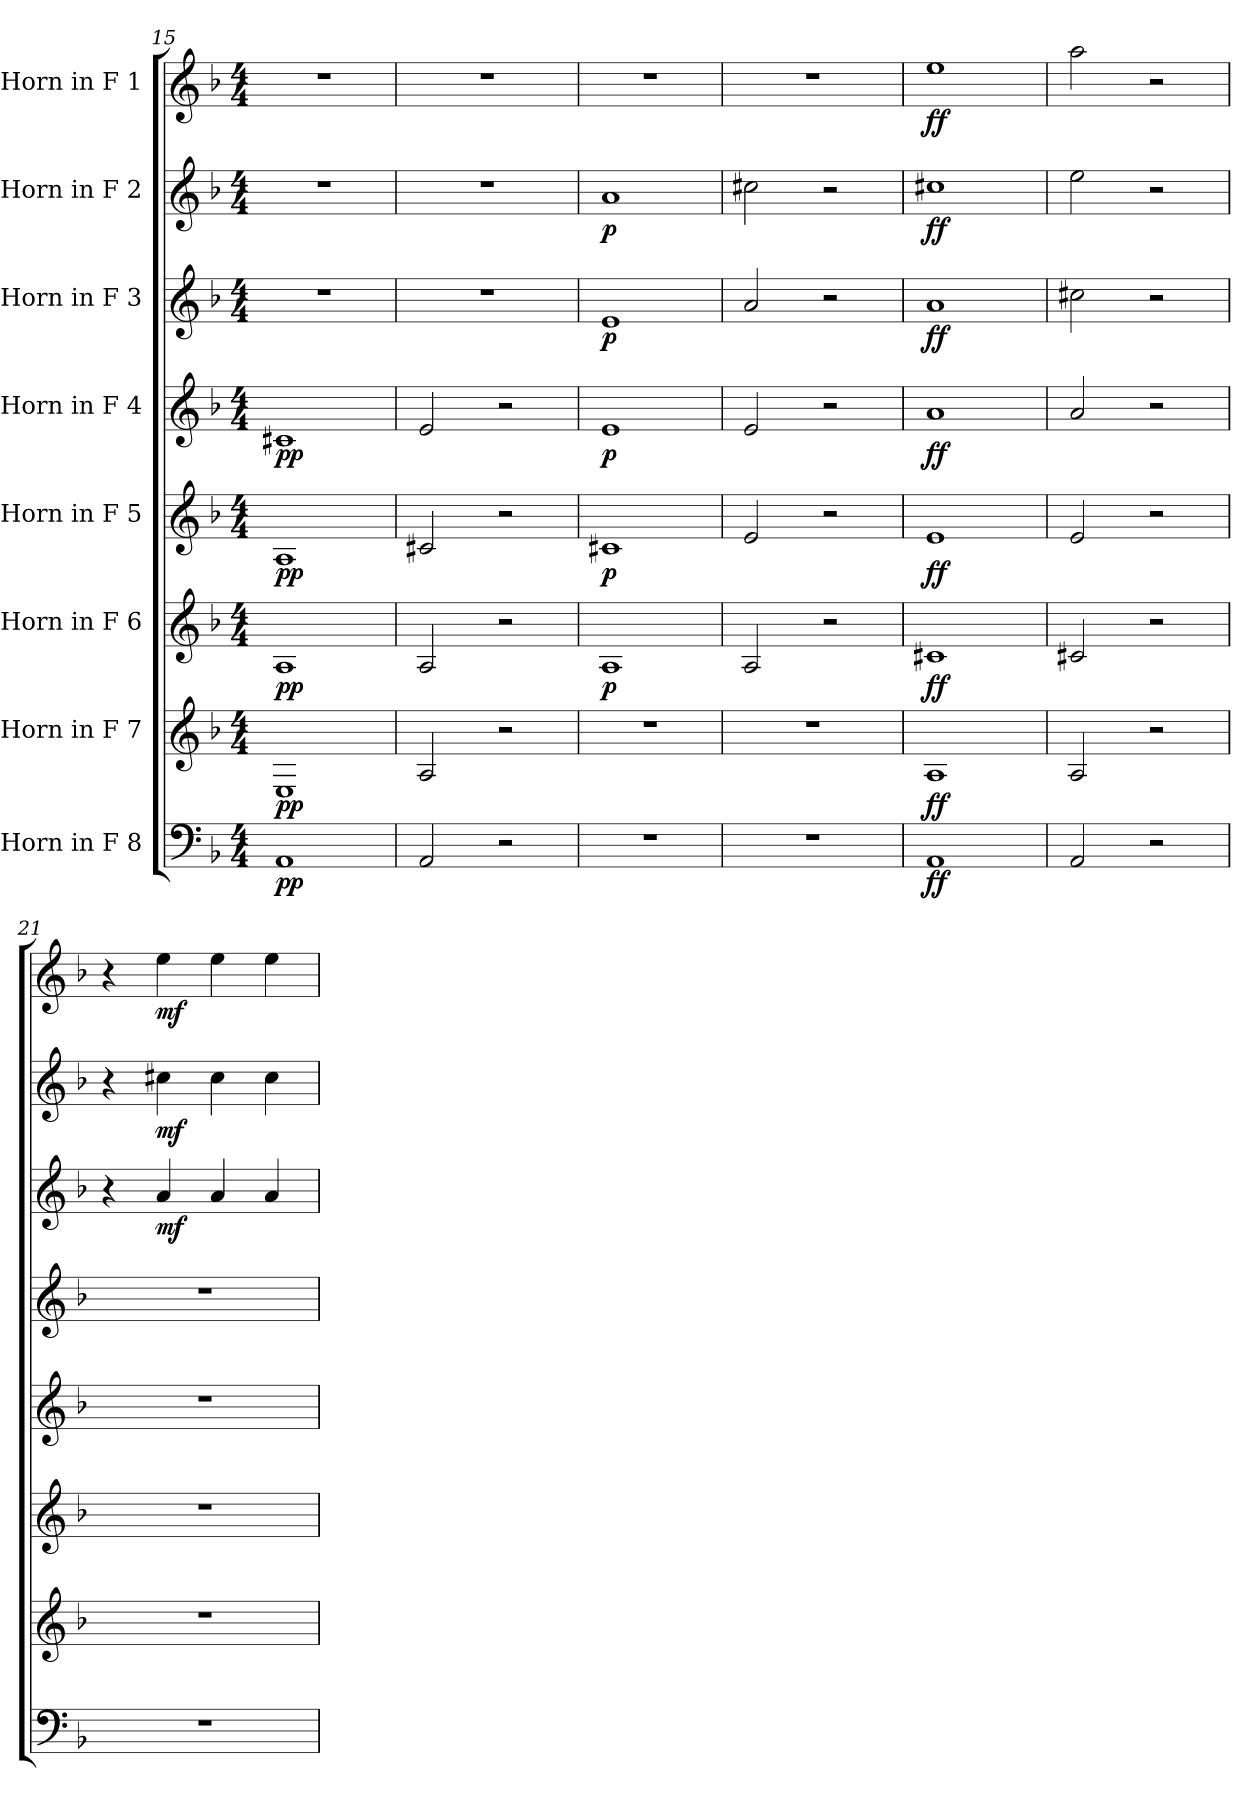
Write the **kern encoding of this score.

**kern	**dynam	**kern	**dynam	**kern	**dynam	**kern	**dynam	**kern	**dynam	**kern	**dynam	**kern	**dynam	**kern	**dynam
*part8	*part8	*part7	*part7	*part6	*part6	*part5	*part5	*part4	*part4	*part3	*part3	*part2	*part2	*part1	*part1
*staff8	*staff8	*staff7	*staff7	*staff6	*staff6	*staff5	*staff5	*staff4	*staff4	*staff3	*staff3	*staff2	*staff2	*staff1	*staff1
*I"Horn in F 8	*	*I"Horn in F 7	*	*I"Horn in F 6	*	*I"Horn in F 5	*	*I"Horn in F 4	*	*I"Horn in F 3	*	*I"Horn in F 2	*	*I"Horn in F 1	*
*clefF4	*	*clefG2	*	*clefG2	*	*clefG2	*	*clefG2	*	*clefG2	*	*clefG2	*	*clefG2	*
*ITrd4c7	*	*ITrd4c7	*	*ITrd4c7	*	*ITrd4c7	*	*ITrd4c7	*	*ITrd4c7	*	*ITrd4c7	*	*ITrd4c7	*
*k[b-e-]	*	*k[b-e-]	*	*k[b-e-]	*	*k[b-e-]	*	*k[b-e-]	*	*k[b-e-]	*	*k[b-e-]	*	*k[b-e-]	*
*M4/4	*	*M4/4	*	*M4/4	*	*M4/4	*	*M4/4	*	*M4/4	*	*M4/4	*	*M4/4	*
=15	=15	=15	=15	=15	=15	=15	=15	=15	=15	=15	=15	=15	=15	=15	=15
!	!LO:DY:b	!	!LO:DY:b	!	!LO:DY:b	!	!LO:DY:b	!	!LO:DY:b	!	!	!	!	!	!
1DD	pp	1AA	pp	1D	pp	1D	pp	1F#X	pp	1r	.	1r	.	1r	.
=16	=16	=16	=16	=16	=16	=16	=16	=16	=16	=16	=16	=16	=16	=16	=16
2DD/	.	2D/	.	2D/	.	2F#X/	.	2A/	.	1r	.	1r	.	1r	.
2r	.	2r	.	2r	.	2r	.	2r	.	.	.	.	.	.	.
=17	=17	=17	=17	=17	=17	=17	=17	=17	=17	=17	=17	=17	=17	=17	=17
!	!	!	!	!	!LO:DY:b	!	!LO:DY:b	!	!LO:DY:b	!	!LO:DY:b	!	!LO:DY:b	!	!
1r	.	1r	.	1D	p	1F#X	p	1A	p	1A	p	1d	p	1r	.
!!LO:PB:g=z
=18	=18	=18	=18	=18	=18	=18	=18	=18	=18	=18	=18	=18	=18	=18	=18
1r	.	1r	.	2D/	.	2A/	.	2A/	.	2d/	.	2f#X\	.	1r	.
.	.	.	.	2r	.	2r	.	2r	.	2r	.	2r	.	.	.
=19	=19	=19	=19	=19	=19	=19	=19	=19	=19	=19	=19	=19	=19	=19	=19
!	!LO:DY:b	!	!LO:DY:b	!	!LO:DY:b	!	!LO:DY:b	!	!LO:DY:b	!	!LO:DY:b	!	!LO:DY:b	!	!LO:DY:b
1DD	ff	1D	ff	1F#X	ff	1A	ff	1d	ff	1d	ff	1f#X	ff	1a	ff
=20	=20	=20	=20	=20	=20	=20	=20	=20	=20	=20	=20	=20	=20	=20	=20
2DD/	.	2D/	.	2F#X/	.	2A/	.	2d/	.	2f#X\	.	2a\	.	2dd\	.
2r	.	2r	.	2r	.	2r	.	2r	.	2r	.	2r	.	2r	.
=21	=21	=21	=21	=21	=21	=21	=21	=21	=21	=21	=21	=21	=21	=21	=21
1r	.	1r	.	1r	.	1r	.	1r	.	4r	.	4r	.	4r	.
!	!	!	!	!	!	!	!	!	!	!	!LO:DY:b	!	!LO:DY:b	!	!LO:DY:b
.	.	.	.	.	.	.	.	.	.	4d/	mf	4f#X\	mf	4a\	mf
.	.	.	.	.	.	.	.	.	.	4d/	.	4f#\	.	4a\	.
.	.	.	.	.	.	.	.	.	.	4d/	.	4f#\	.	4a\	.
=	=	=	=	=	=	=	=	=	=	=	=	=	=	=	=
*-	*-	*-	*-	*-	*-	*-	*-	*-	*-	*-	*-	*-	*-	*-	*-
